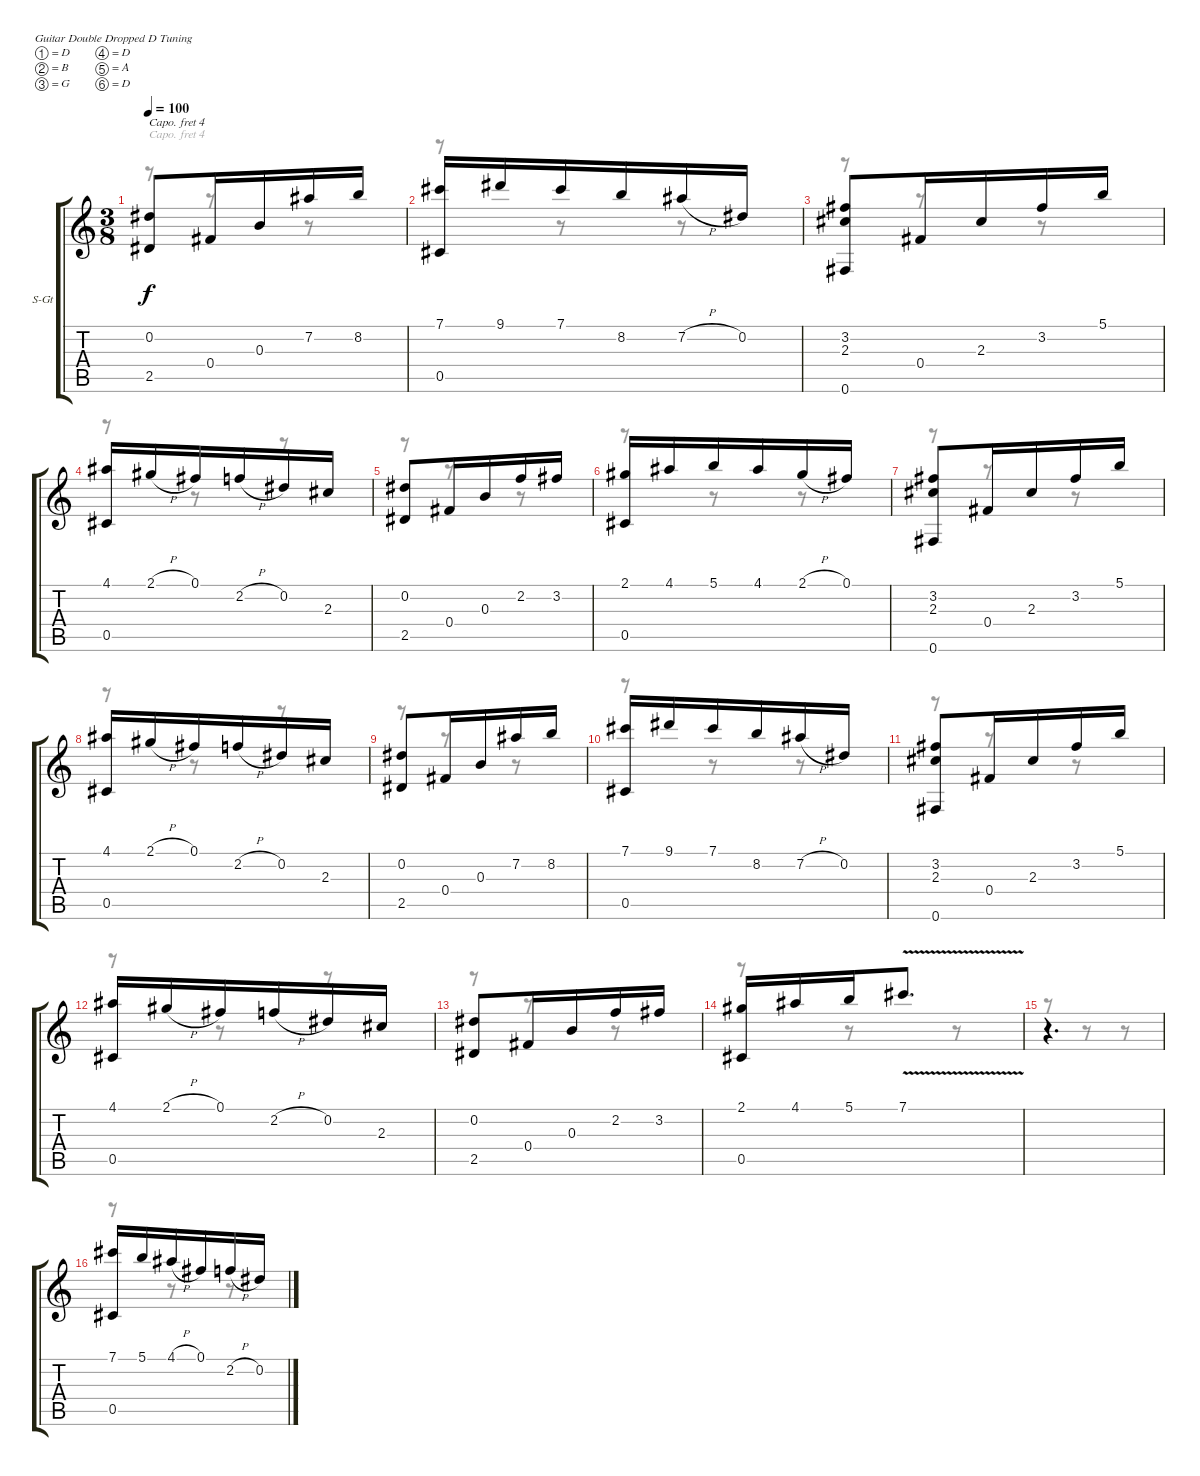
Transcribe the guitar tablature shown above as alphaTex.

\bracketExtendMode groupsimilarinstruments
\firstSystemTrackNameOrientation horizontal
\otherSystemsTrackNameOrientation horizontal
\track ("" "S-Gt") {instrument acousticguitarsteel}
\staff {score tabs}
\capo 4
\tuning (D4 B3 G3 D3 A2 D2)
\voice
\ts (3 8)
\tempo 100
\clef g2
\ks c
(0.2 2.5).8{dy f} 0.4.16 0.3.16 7.2.16 8.2.16 |
(7.1 0.5).16 9.1.16 7.1.16 8.2.16 7.2{h}.16 0.2.16 |
(3.2 2.3 0.6).8 0.4.16 2.3.16 3.2.16 5.1.16 |
(4.1 0.5).16 2.1{h}.16 0.1.16 2.2{h}.16 0.2.16 2.3.16 |
(0.2 2.5).8 0.4.16 0.3.16 2.2.16 3.2.16 |
(2.1 0.5).16 4.1.16 5.1.16 4.1.16 2.1{h}.16 0.1.16 |
(3.2 2.3 0.6).8 0.4.16 2.3.16 3.2.16 5.1.16 |
(4.1 0.5).16 2.1{h}.16 0.1.16 2.2{h}.16 0.2.16 2.3.16 |
(0.2 2.5).8 0.4.16 0.3.16 7.2.16 8.2.16 |
(7.1 0.5).16 9.1.16 7.1.16 8.2.16 7.2{h}.16 0.2.16 |
(3.2 2.3 0.6).8 0.4.16 2.3.16 3.2.16 5.1.16 |
(4.1 0.5).16 2.1{h}.16 0.1.16 2.2{h}.16 0.2.16 2.3.16 |
(0.2 2.5).8 0.4.16 0.3.16 2.2.16 3.2.16 |
(2.1 0.5).16 4.1.16 5.1.16 7.1{v}.8{d} |
r.4{d} |
(7.1 0.5).16 5.1.16 4.1{h}.16 0.1.16 2.2{h}.16 0.2.16
\voice
\clef g2
\ottava regular
\simile none
\ks c
r.8{dy mf} r.8 r.8 |
r.8 r.8 r.8 |
r.8 r.8 r.8 |
r.8 r.8 r.8 |
r.8 r.8 r.8 |
r.8 r.8 r.8 |
r.8 r.8 r.8 |
r.8 r.8 r.8 |
r.8 r.8 r.8 |
r.8 r.8 r.8 |
r.8 r.8 r.8 |
r.8 r.8 r.8 |
r.8 r.8 r.8 |
r.8 r.8 r.8 |
r.8 r.8 r.8 |
r.8 r.8 r.8
